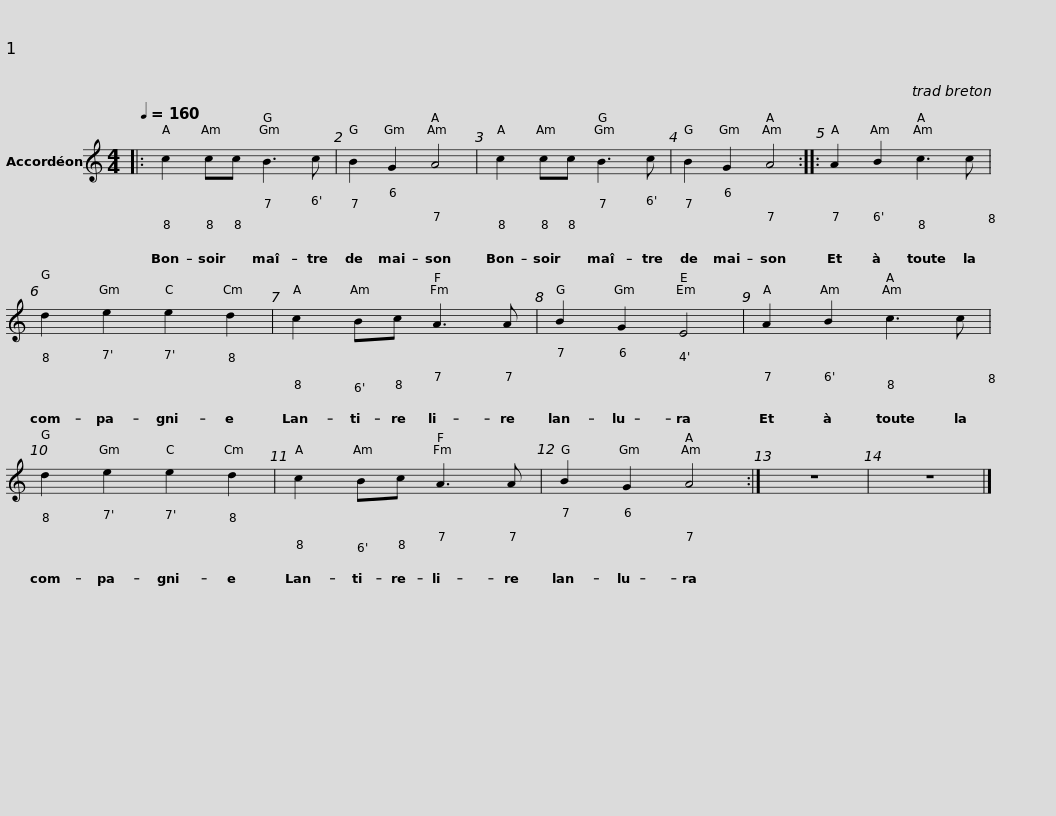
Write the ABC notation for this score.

X:1
L:1/8
Q:1/4=160
M:4/4
I:linebreak $
K:C
V:1 treble
V:1
|: c2 cc B3 c | B2 G2 A4 | c2 cc B3 c | B2 G2 A4 ::$ A2 B2 c3 c | %5
 d2 e2 e2 d2 | c2 Bc A3 A | B2 G2 E4 | A2 B2 c3 c |$ d2 e2 e2 d2 | %10
 c2 Bc A3 A | B2 G2 A4 :| z8 | z8 |] %14
